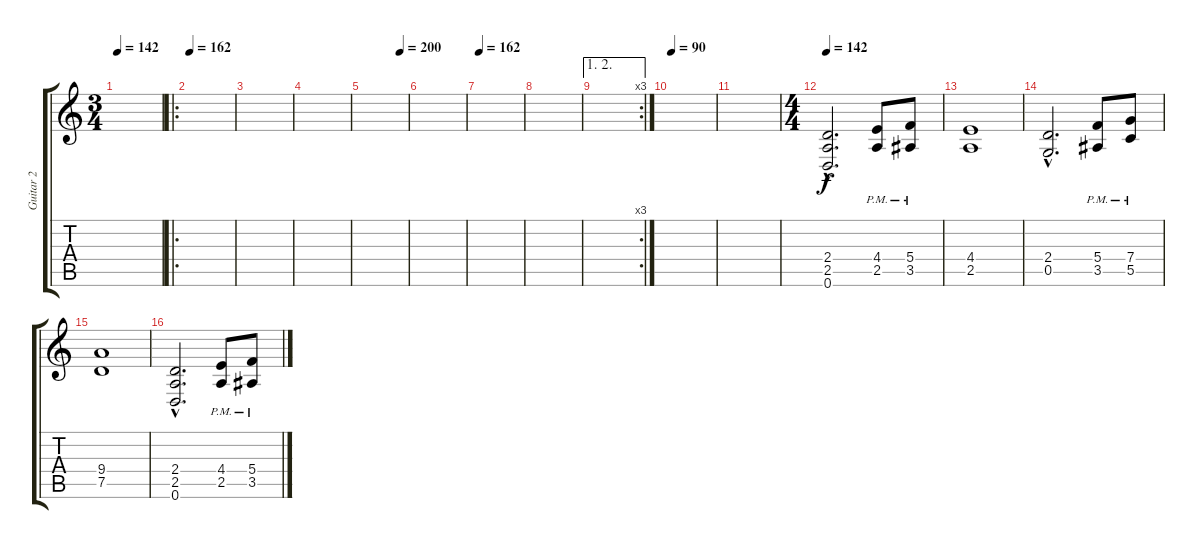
\track ("Guitar 2" "Guitar 2") {instrument distortionguitar}
\staff {score tabs}
\tuning (D4 A3 F3 C3 G2 D2) {hide}
\ts (3 4)
\tempo 142
\clef g2
\ks c
|
\ro
\tempo 162
|
|
|
\tempo (200 0.8333333333333334)
|
|
\tempo 162
|
|
\ae (1 2)
\rc 3
|
\tempo 90
|
|
\ts (4 4)
\tempo 142
(2.4{hac} 2.5{hac} 0.6{hac}).2{d} (4.4{pm} 2.5).8 (5.4{pm} 3.5).8 |
(4.4 2.5).1 |
(2.4{hac} 0.5{hac}).2{d} (5.4{pm} 3.5).8 (7.4{pm} 5.5).8 |
(9.4 7.5).1 |
(2.4{hac} 2.5{hac} 0.6{hac}).2{d} (4.4{pm} 2.5).8 (5.4{pm} 3.5).8
